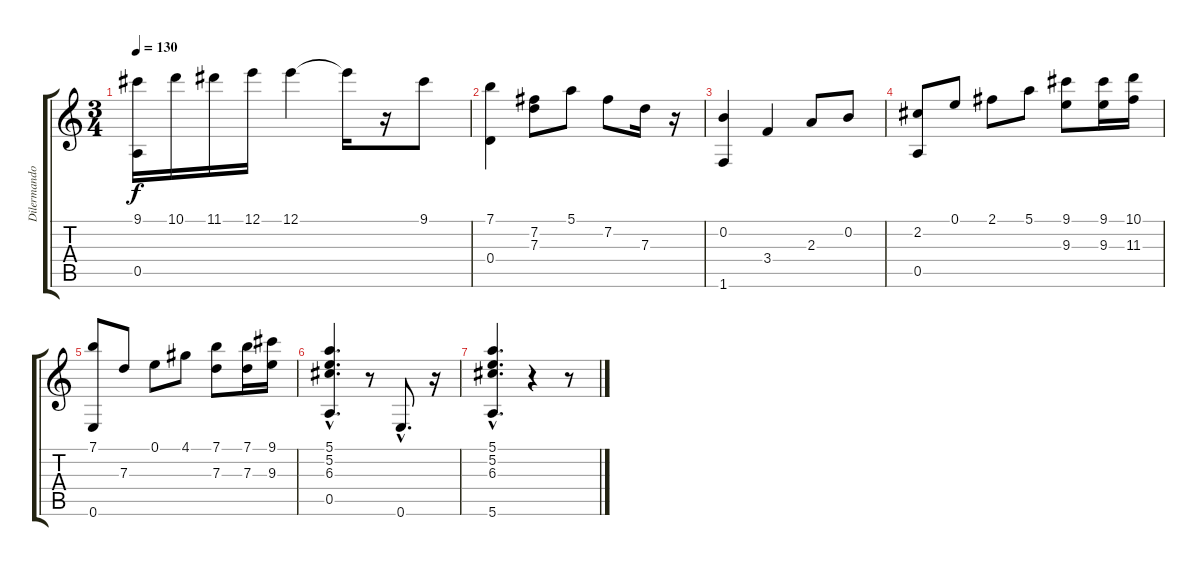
\track ("Dilermando Reis" "Dilermando") {instrument acousticguitarnylon}
\staff {score tabs}
\tuning (E4 B3 G3 D3 A2 E2) {hide}
\ts (3 4)
\tempo 130
\clef g2
\ks c
(9.1 0.5).16{dy f} 10.1.16 11.1.16 12.1.16 12.1.4 12.1{t}.16 r.16 9.1.8 |
(7.1 0.4).4 (7.2 7.3).8 5.1.8 7.2.8 7.3.16 r.16 |
(0.2 1.6).4 3.4.4 2.3.8 0.2.8 |
(2.2 0.5).8 0.1.8 2.1.8 5.1.8 (9.1 9.3).8 (9.1 9.3).16 (10.1 11.3).16 |
(7.1 0.6).8 7.3.8 0.1.8 4.1.8 (7.1 7.3).8 (7.1 7.3).16 (9.1 9.3).16 |
(5.1{hac} 5.2{hac} 6.3{hac} 0.5{hac}).4{d} r.8 0.6{hac}.8{d} r.16 |
(5.1{hac} 5.2{hac} 6.3{hac} 5.6{hac}).4{d} r.4 r.8
